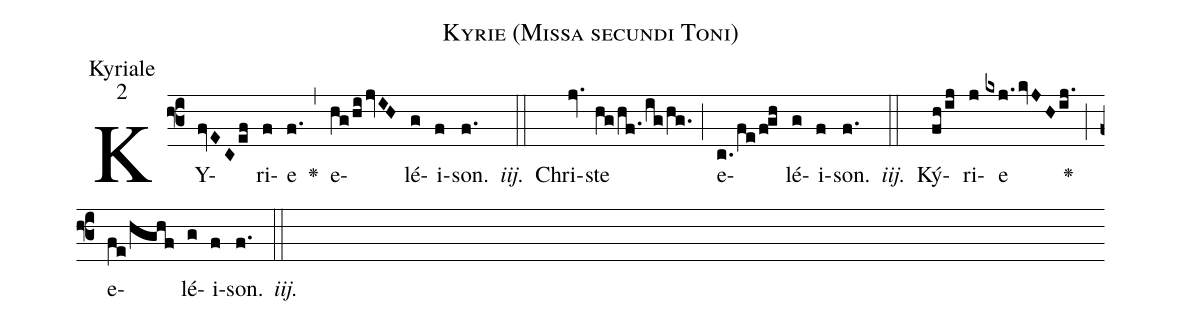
name:Kyrie (Missa secundi Toni);
office-part:Kyriale;
mode:2;
%%
(f3)KY(fvECef)ri(f)e(f.) <v>\greheightstar</v>(,) e(hg/hijvIH)lé(g)i(f)son.(f.) <i>iij.</i>(::)
Chri(jv.)ste(hg/hf./ig/hg.) (;) e(c./fe/fgh)lé(g)i(f)son.(f.) <i>iij.</i>(::)
Ký(fh/ij)ri(j)e(kxj./kvJHij.) <v>\greheightstar</v>(;) e(fe/hghf)lé(g)i(f)son.(f.) <i>iij.</i>(::)
